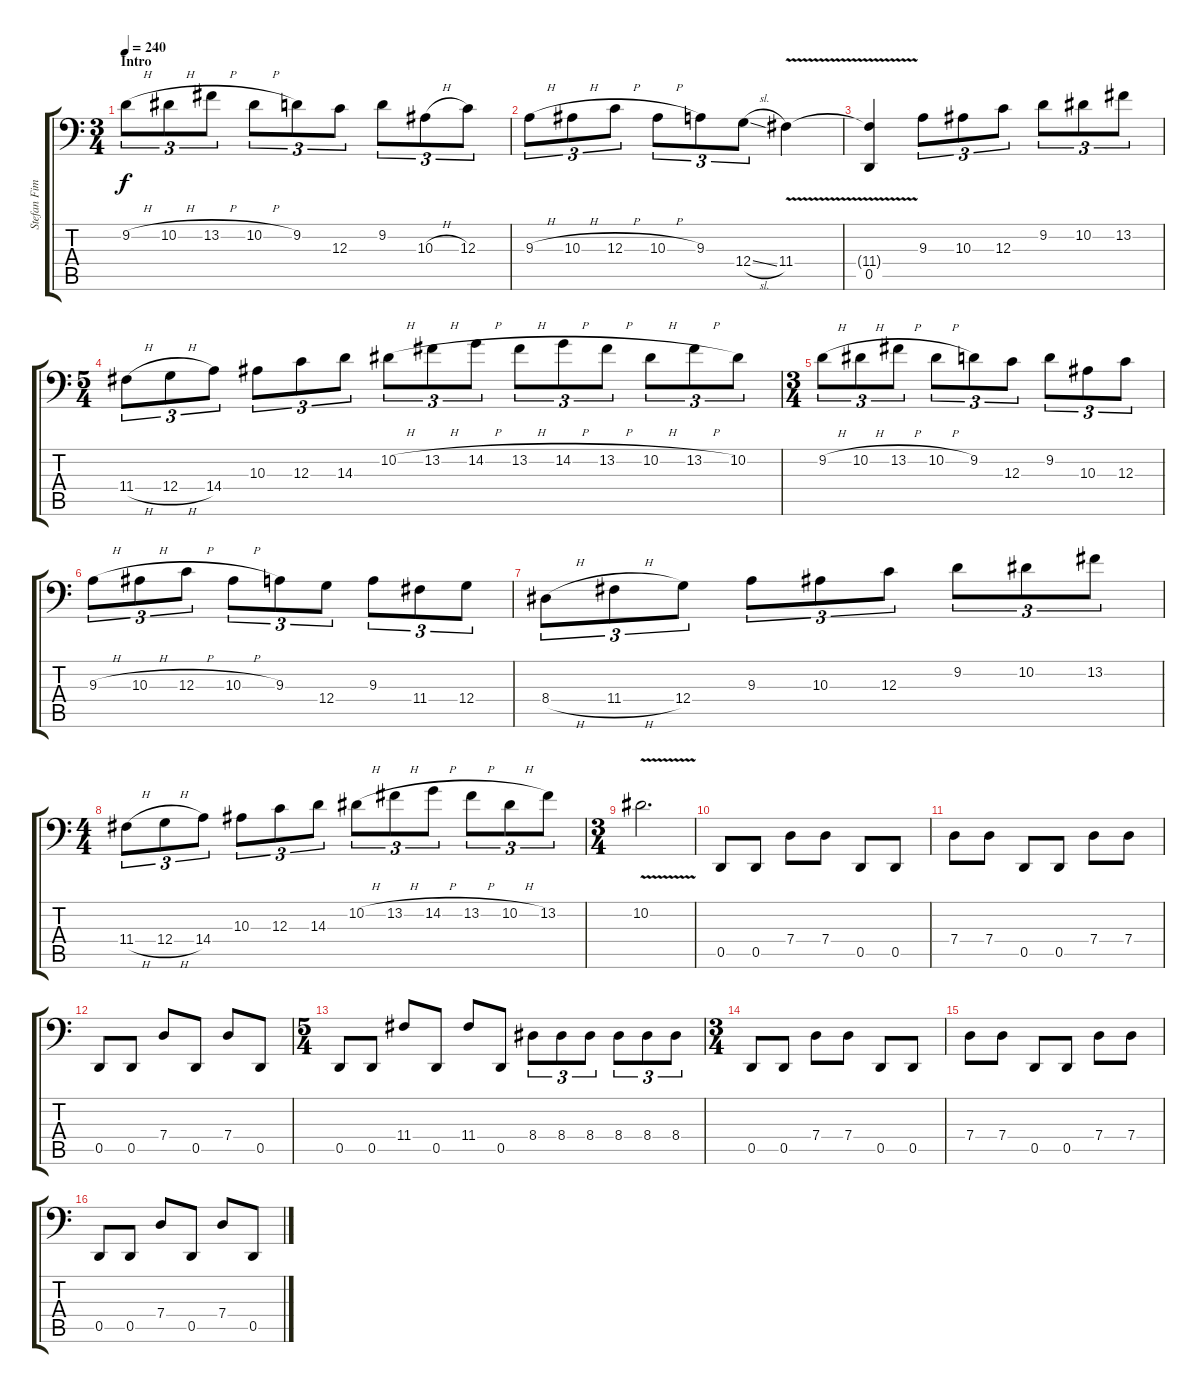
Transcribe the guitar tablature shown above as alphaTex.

\track ("Stefan Fimmers" "Stefan Fim") {instrument electricbassfinger}
\staff {score tabs}
\tuning (A2 F2 C2 G1 D1 A0) {hide}
\ts (3 4)
\section ("" "Intro")
\tempo 240
\clef f4
\ks c
9.2{h}.8{tu (3 2) dy f instrument electricbassfinger} 10.2{h}.8{tu (3 2)} 13.2{h}.8{tu (3 2)} 10.2{h}.8{tu (3 2)} 9.2.8{tu (3 2)} 12.3.8{tu (3 2)} 9.2.8{tu (3 2)} 10.3{h}.8{tu (3 2)} 12.3.8{tu (3 2)} |
9.3{h}.8{tu (3 2)} 10.3{h}.8{tu (3 2)} 12.3{h}.8{tu (3 2)} 10.3{h}.8{tu (3 2)} 9.3.8{tu (3 2)} 12.4{sl}.8{tu (3 2)} 11.4{v}.4 |
(11.4{v t} 0.5{v}).4 9.3.8{tu (3 2)} 10.3.8{tu (3 2)} 12.3.8{tu (3 2)} 9.2.8{tu (3 2)} 10.2.8{tu (3 2)} 13.2.8{tu (3 2)} |
\ts (5 4)
11.4{h}.8{tu (3 2)} 12.4{h}.8{tu (3 2)} 14.4.8{tu (3 2)} 10.3.8{tu (3 2)} 12.3.8{tu (3 2)} 14.3.8{tu (3 2)} 10.2{h}.8{tu (3 2)} 13.2{h}.8{tu (3 2)} 14.2{h}.8{tu (3 2)} 13.2{h}.8{tu (3 2)} 14.2{h}.8{tu (3 2)} 13.2{h}.8{tu (3 2)} 10.2{h}.8{tu (3 2)} 13.2{h}.8{tu (3 2)} 10.2.8{tu (3 2)} |
\ts (3 4)
9.2{h}.8{tu (3 2)} 10.2{h}.8{tu (3 2)} 13.2{h}.8{tu (3 2)} 10.2{h}.8{tu (3 2)} 9.2.8{tu (3 2)} 12.3.8{tu (3 2)} 9.2.8{tu (3 2)} 10.3.8{tu (3 2)} 12.3.8{tu (3 2)} |
9.3{h}.8{tu (3 2)} 10.3{h}.8{tu (3 2)} 12.3{h}.8{tu (3 2)} 10.3{h}.8{tu (3 2)} 9.3.8{tu (3 2)} 12.4.8{tu (3 2)} 9.3.8{tu (3 2)} 11.4.8{tu (3 2)} 12.4.8{tu (3 2)} |
8.4{h}.8{tu (3 2)} 11.4{h}.8{tu (3 2)} 12.4.8{tu (3 2)} 9.3.8{tu (3 2)} 10.3.8{tu (3 2)} 12.3.8{tu (3 2)} 9.2.8{tu (3 2)} 10.2.8{tu (3 2)} 13.2.8{tu (3 2)} |
\ts (4 4)
11.4{h}.8{tu (3 2)} 12.4{h}.8{tu (3 2)} 14.4.8{tu (3 2)} 10.3.8{tu (3 2)} 12.3.8{tu (3 2)} 14.3.8{tu (3 2)} 10.2{h}.8{tu (3 2)} 13.2{h}.8{tu (3 2)} 14.2{h}.8{tu (3 2)} 13.2{h}.8{tu (3 2)} 10.2{h}.8{tu (3 2)} 13.2.8{tu (3 2)} |
\ts (3 4)
10.2{v}.2{d} |
0.5.8 0.5.8 7.4.8 7.4.8 0.5.8 0.5.8 |
7.4.8 7.4.8 0.5.8 0.5.8 7.4.8 7.4.8 |
0.5.8 0.5.8 7.4.8 0.5.8 7.4.8 0.5.8 |
\ts (5 4)
0.5.8 0.5.8 11.4.8 0.5.8 11.4.8 0.5.8 8.4.8{tu (3 2)} 8.4.8{tu (3 2)} 8.4.8{tu (3 2)} 8.4.8{tu (3 2)} 8.4.8{tu (3 2)} 8.4.8{tu (3 2)} |
\ts (3 4)
0.5.8 0.5.8 7.4.8 7.4.8 0.5.8 0.5.8 |
7.4.8 7.4.8 0.5.8 0.5.8 7.4.8 7.4.8 |
0.5.8 0.5.8 7.4.8 0.5.8 7.4.8 0.5.8
